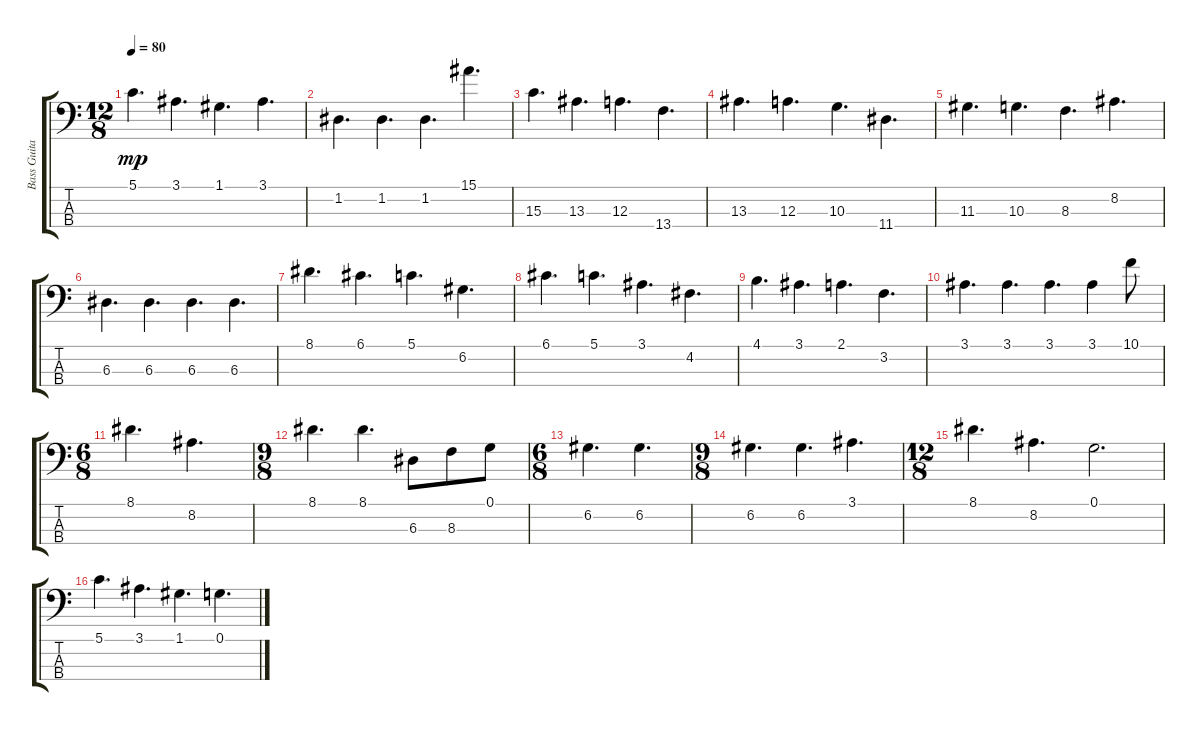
\track ("Bass Guitar" "Bass Guita") {instrument acousticbass}
\staff {score tabs}
\tuning (G2 D2 A1 E1) {hide}
\ts (12 8)
\tempo 80
\clef f4
\ks c
5.1.4{d dy mp} 3.1.4{d} 1.1.4{d} 3.1.4{d} |
1.2.4{d} 1.2.4{d} 1.2.4{d} 15.1.4{d} |
15.3.4{d} 13.3.4{d} 12.3.4{d} 13.4.4{d} |
13.3.4{d} 12.3.4{d} 10.3.4{d} 11.4.4{d} |
11.3.4{d} 10.3.4{d} 8.3.4{d} 8.2.4{d} |
6.3.4{d} 6.3.4{d} 6.3.4{d} 6.3.4{d} |
8.1.4{d} 6.1.4{d} 5.1.4{d} 6.2.4{d} |
6.1.4{d} 5.1.4{d} 3.1.4{d} 4.2.4{d} |
4.1.4{d} 3.1.4{d} 2.1.4{d} 3.2.4{d} |
3.1.4{d} 3.1.4{d} 3.1.4{d} 3.1.4 10.1.8 |
\ts (6 8)
8.1.4{d} 8.2.4{d} |
\ts (9 8)
8.1.4{d} 8.1.4{d} 6.3.8 8.3.8 0.1.8 |
\ts (6 8)
6.2.4{d} 6.2.4{d} |
\ts (9 8)
6.2.4{d} 6.2.4{d} 3.1.4{d} |
\ts (12 8)
8.1.4{d} 8.2.4{d} 0.1.2{d} |
5.1.4{d} 3.1.4{d} 1.1.4{d} 0.1.4{d}
